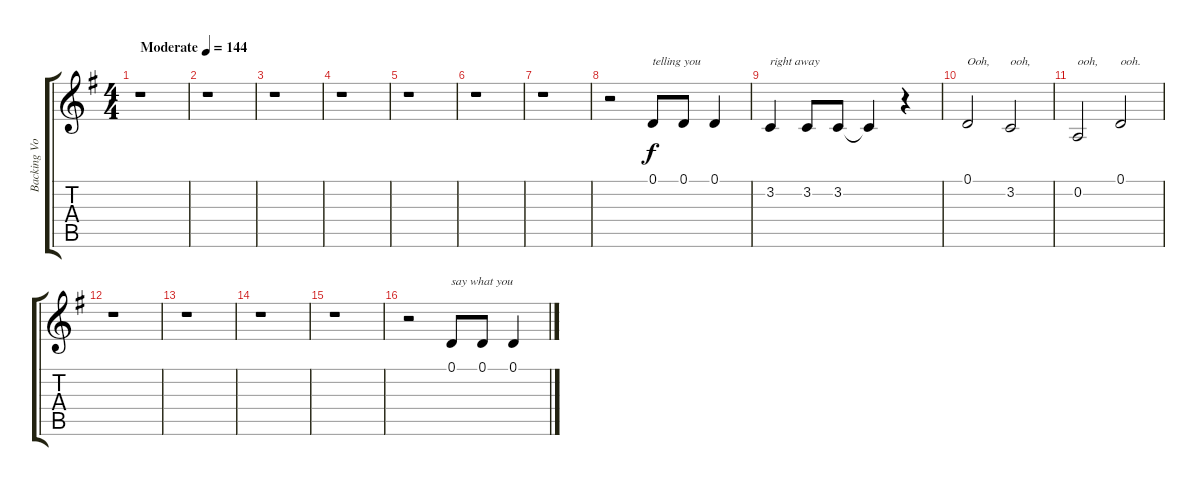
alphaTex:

\track ("Backing Vocals" "Backing Vo") {instrument stringensemble1}
\staff {score tabs}
\tuning (D4 A3 F3 C3 G2 D2) {hide}
\ts (4 4)
\tempo (144 "Moderate")
\clef g2
\ks g
r.1{dy f instrument stringensemble1} |
r.1 |
r.1 |
r.1 |
r.1 |
r.1 |
r.1 |
r.2 0.1.8{txt "telling you"} 0.1.8 0.1.4 |
3.2.4{txt "right away"} 3.2.8 3.2.8 3.2{t}.4 r.4 |
0.1.2{txt "Ooh,"} 3.2.2{txt "ooh,"} |
0.2.2{txt "ooh,"} 0.1.2{txt "ooh."} |
r.1 |
r.1 |
r.1 |
r.1 |
r.2 0.1.8{txt "say what you"} 0.1.8 0.1.4
